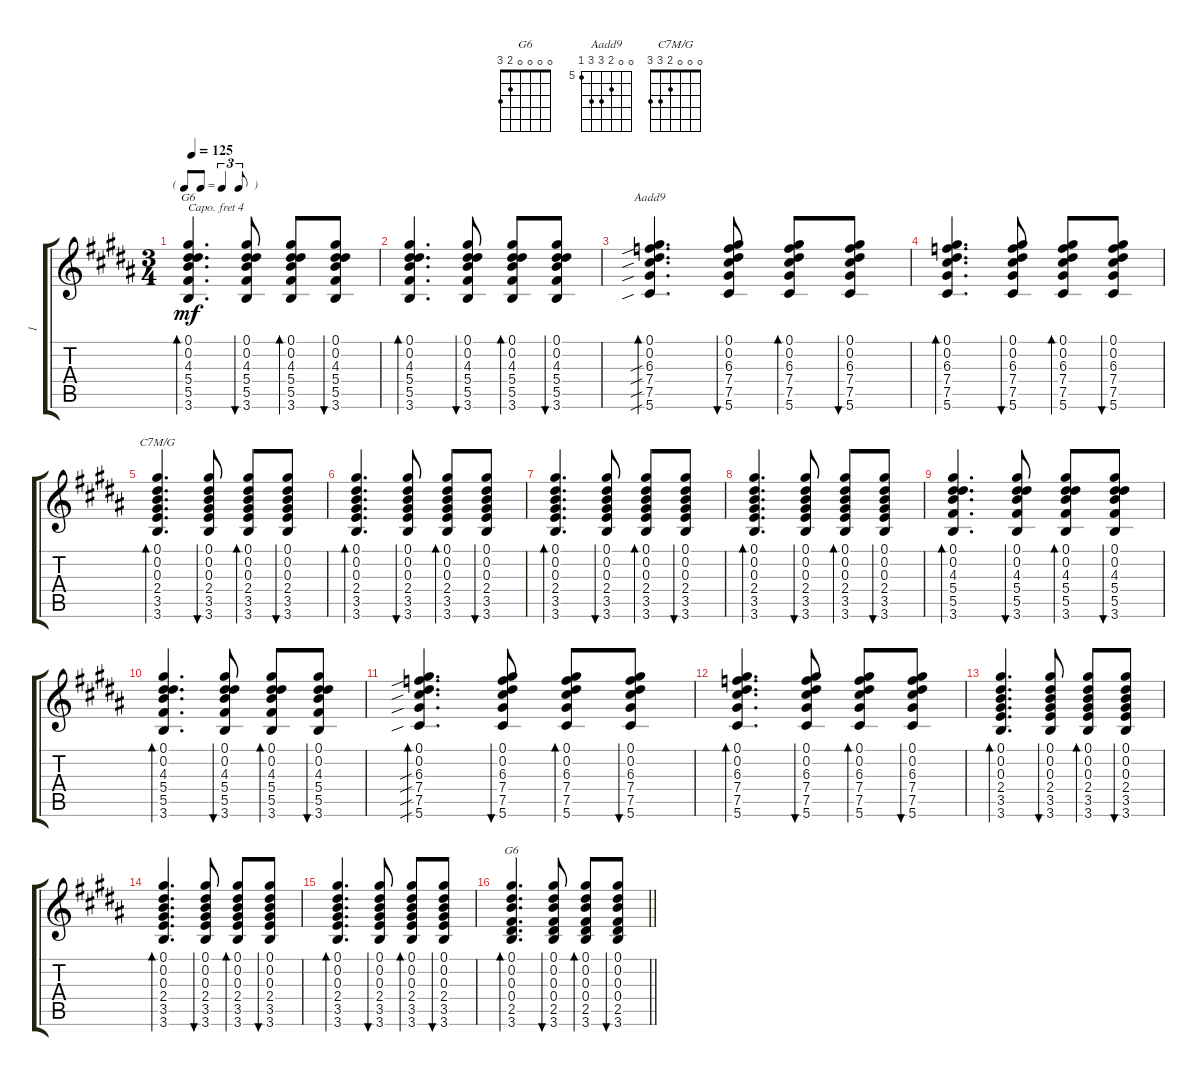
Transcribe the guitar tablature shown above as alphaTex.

\track ("1" "1") {instrument acousticguitarsteel}
\staff {score tabs}
\capo 4
\tuning (E4 B3 G3 D3 A2 E2) {hide}
\chord ("G6" 0 0 4 5 5 3)
\chord ("Aadd9" 0 0 6 7 7 5) {firstfret 5}
\chord ("C7M/G" 0 0 0 2 3 3)
\chord ("G6" 0 0 0 0 2 3)
\ts (3 4)
\tf triplet8th
\tempo 125
\clef g2
\ks g#minor
(0.1 0.2 4.3 5.4 5.5 3.6).4{d bd 30 ch "G6" dy mf} (0.1 0.2 4.3 5.4 5.5 3.6).8{bu 30} (0.1 0.2 4.3 5.4 5.5 3.6).8{bd 30} (0.1 0.2 4.3 5.4 5.5 3.6).8{bu 30} |
(0.1 0.2 4.3 5.4 5.5 3.6).4{d bd 30} (0.1 0.2 4.3 5.4 5.5 3.6).8{bu 30} (0.1 0.2 4.3 5.4 5.5 3.6).8{bd 30} (0.1 0.2 4.3 5.4 5.5 3.6).8{bu 30} |
(0.1 0.2 6.3{sib} 7.4{sib} 7.5{sib} 5.6{sib}).4{d bd 30 ch "Aadd9"} (0.1 0.2 6.3 7.4 7.5 5.6).8{bu 30} (0.1 0.2 6.3 7.4 7.5 5.6).8{bd 30} (0.1 0.2 6.3 7.4 7.5 5.6).8{bu 30} |
(0.1 0.2 6.3 7.4 7.5 5.6).4{d bd 30} (0.1 0.2 6.3 7.4 7.5 5.6).8{bu 30} (0.1 0.2 6.3 7.4 7.5 5.6).8{bd 30} (0.1 0.2 6.3 7.4 7.5 5.6).8{bu 30} |
(0.1 0.2 0.3 2.4 3.5 3.6).4{d bd 30 ch "C7M/G"} (0.1 0.2 0.3 2.4 3.5 3.6).8{bu 30} (0.1 0.2 0.3 2.4 3.5 3.6).8{bd 30} (0.1 0.2 0.3 2.4 3.5 3.6).8{bu 30} |
(0.1 0.2 0.3 2.4 3.5 3.6).4{d bd 30} (0.1 0.2 0.3 2.4 3.5 3.6).8{bu 30} (0.1 0.2 0.3 2.4 3.5 3.6).8{bd 30} (0.1 0.2 0.3 2.4 3.5 3.6).8{bu 30} |
(0.1 0.2 0.3 2.4 3.5 3.6).4{d bd 30} (0.1 0.2 0.3 2.4 3.5 3.6).8{bu 30} (0.1 0.2 0.3 2.4 3.5 3.6).8{bd 30} (0.1 0.2 0.3 2.4 3.5 3.6).8{bu 30} |
(0.1 0.2 0.3 2.4 3.5 3.6).4{d bd 30} (0.1 0.2 0.3 2.4 3.5 3.6).8{bu 30} (0.1 0.2 0.3 2.4 3.5 3.6).8{bd 30} (0.1 0.2 0.3 2.4 3.5 3.6).8{bu 30} |
(0.1 0.2 4.3 5.4 5.5 3.6).4{d bd 30} (0.1 0.2 4.3 5.4 5.5 3.6).8{bu 30} (0.1 0.2 4.3 5.4 5.5 3.6).8{bd 30} (0.1 0.2 4.3 5.4 5.5 3.6).8{bu 30} |
(0.1 0.2 4.3 5.4 5.5 3.6).4{d bd 30} (0.1 0.2 4.3 5.4 5.5 3.6).8{bu 30} (0.1 0.2 4.3 5.4 5.5 3.6).8{bd 30} (0.1 0.2 4.3 5.4 5.5 3.6).8{bu 30} |
(0.1 0.2 6.3{sib} 7.4{sib} 7.5{sib} 5.6{sib}).4{d bd 30} (0.1 0.2 6.3 7.4 7.5 5.6).8{bu 30} (0.1 0.2 6.3 7.4 7.5 5.6).8{bd 30} (0.1 0.2 6.3 7.4 7.5 5.6).8{bu 30} |
(0.1 0.2 6.3 7.4 7.5 5.6).4{d bd 30} (0.1 0.2 6.3 7.4 7.5 5.6).8{bu 30} (0.1 0.2 6.3 7.4 7.5 5.6).8{bd 30} (0.1 0.2 6.3 7.4 7.5 5.6).8{bu 30} |
(0.1 0.2 0.3 2.4 3.5 3.6).4{d bd 30} (0.1 0.2 0.3 2.4 3.5 3.6).8{bu 30} (0.1 0.2 0.3 2.4 3.5 3.6).8{bd 30} (0.1 0.2 0.3 2.4 3.5 3.6).8{bu 30} |
(0.1 0.2 0.3 2.4 3.5 3.6).4{d bd 30} (0.1 0.2 0.3 2.4 3.5 3.6).8{bu 30} (0.1 0.2 0.3 2.4 3.5 3.6).8{bd 30} (0.1 0.2 0.3 2.4 3.5 3.6).8{bu 30} |
(0.1 0.2 0.3 2.4 3.5 3.6).4{d bd 30} (0.1 0.2 0.3 2.4 3.5 3.6).8{bu 30} (0.1 0.2 0.3 2.4 3.5 3.6).8{bd 30} (0.1 0.2 0.3 2.4 3.5 3.6).8{bu 30} |
\barLineRight lightlight
(0.1 0.2 0.3 0.4 2.5 3.6).4{d bd 30 ch "G6"} (0.1 0.2 0.3 0.4 2.5 3.6).8{bu 30} (0.1 0.2 0.3 0.4 2.5 3.6).8{bd 30} (0.1 0.2 0.3 0.4 2.5 3.6).8{bu 30}
